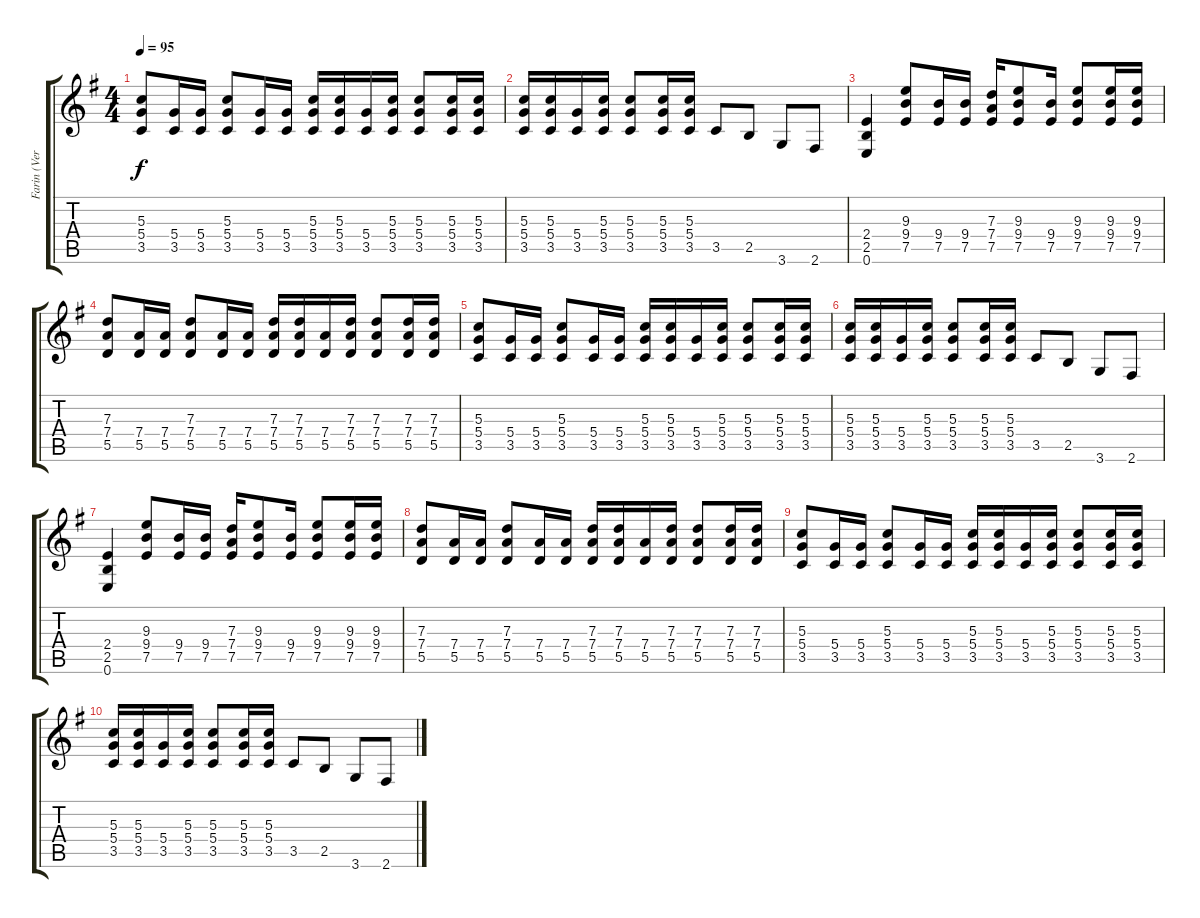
\track ("Farin (Verzerrt) Rythm " "Farin (Ver") {instrument overdrivenguitar}
\staff {score tabs}
\tuning (E4 B3 G3 D3 A2 E2) {hide}
\ts (4 4)
\tempo 95
\clef g2
\ks g
(5.3 5.4 3.5).8{dy f} (5.4 3.5).16 (5.4 3.5).16 (5.3 5.4 3.5).8 (5.4 3.5).16 (5.4 3.5).16 (5.3 5.4 3.5).16 (5.3 5.4 3.5).16 (5.4 3.5).16 (5.3 5.4 3.5).16 (5.3 5.4 3.5).8 (5.3 5.4 3.5).16 (5.3 5.4 3.5).16 |
(5.3 5.4 3.5).16 (5.3 5.4 3.5).16 (5.4 3.5).16 (5.3 5.4 3.5).16 (5.3 5.4 3.5).8 (5.3 5.4 3.5).16 (5.3 5.4 3.5).16 3.5.8 2.5.8 3.6.8 2.6.8 |
(2.4 2.5 0.6).4 (9.3 9.4 7.5).8 (9.4 7.5).16 (9.4 7.5).16 (7.3 7.4 7.5).16 (9.3 9.4 7.5).8 (9.4 7.5).16 (9.3 9.4 7.5).8 (9.3 9.4 7.5).16 (9.3 9.4 7.5).16 |
(7.3 7.4 5.5).8 (7.4 5.5).16 (7.4 5.5).16 (7.3 7.4 5.5).8 (7.4 5.5).16 (7.4 5.5).16 (7.3 7.4 5.5).16 (7.3 7.4 5.5).16 (7.4 5.5).16 (7.3 7.4 5.5).16 (7.3 7.4 5.5).8 (7.3 7.4 5.5).16 (7.3 7.4 5.5).16 |
(5.3 5.4 3.5).8 (5.4 3.5).16 (5.4 3.5).16 (5.3 5.4 3.5).8 (5.4 3.5).16 (5.4 3.5).16 (5.3 5.4 3.5).16 (5.3 5.4 3.5).16 (5.4 3.5).16 (5.3 5.4 3.5).16 (5.3 5.4 3.5).8 (5.3 5.4 3.5).16 (5.3 5.4 3.5).16 |
(5.3 5.4 3.5).16 (5.3 5.4 3.5).16 (5.4 3.5).16 (5.3 5.4 3.5).16 (5.3 5.4 3.5).8 (5.3 5.4 3.5).16 (5.3 5.4 3.5).16 3.5.8 2.5.8 3.6.8 2.6.8 |
(2.4 2.5 0.6).4 (9.3 9.4 7.5).8 (9.4 7.5).16 (9.4 7.5).16 (7.3 7.4 7.5).16 (9.3 9.4 7.5).8 (9.4 7.5).16 (9.3 9.4 7.5).8 (9.3 9.4 7.5).16 (9.3 9.4 7.5).16 |
(7.3 7.4 5.5).8 (7.4 5.5).16 (7.4 5.5).16 (7.3 7.4 5.5).8 (7.4 5.5).16 (7.4 5.5).16 (7.3 7.4 5.5).16 (7.3 7.4 5.5).16 (7.4 5.5).16 (7.3 7.4 5.5).16 (7.3 7.4 5.5).8 (7.3 7.4 5.5).16 (7.3 7.4 5.5).16 |
(5.3 5.4 3.5).8 (5.4 3.5).16 (5.4 3.5).16 (5.3 5.4 3.5).8 (5.4 3.5).16 (5.4 3.5).16 (5.3 5.4 3.5).16 (5.3 5.4 3.5).16 (5.4 3.5).16 (5.3 5.4 3.5).16 (5.3 5.4 3.5).8 (5.3 5.4 3.5).16 (5.3 5.4 3.5).16 |
(5.3 5.4 3.5).16 (5.3 5.4 3.5).16 (5.4 3.5).16 (5.3 5.4 3.5).16 (5.3 5.4 3.5).8 (5.3 5.4 3.5).16 (5.3 5.4 3.5).16 3.5.8 2.5.8 3.6.8 2.6.8
